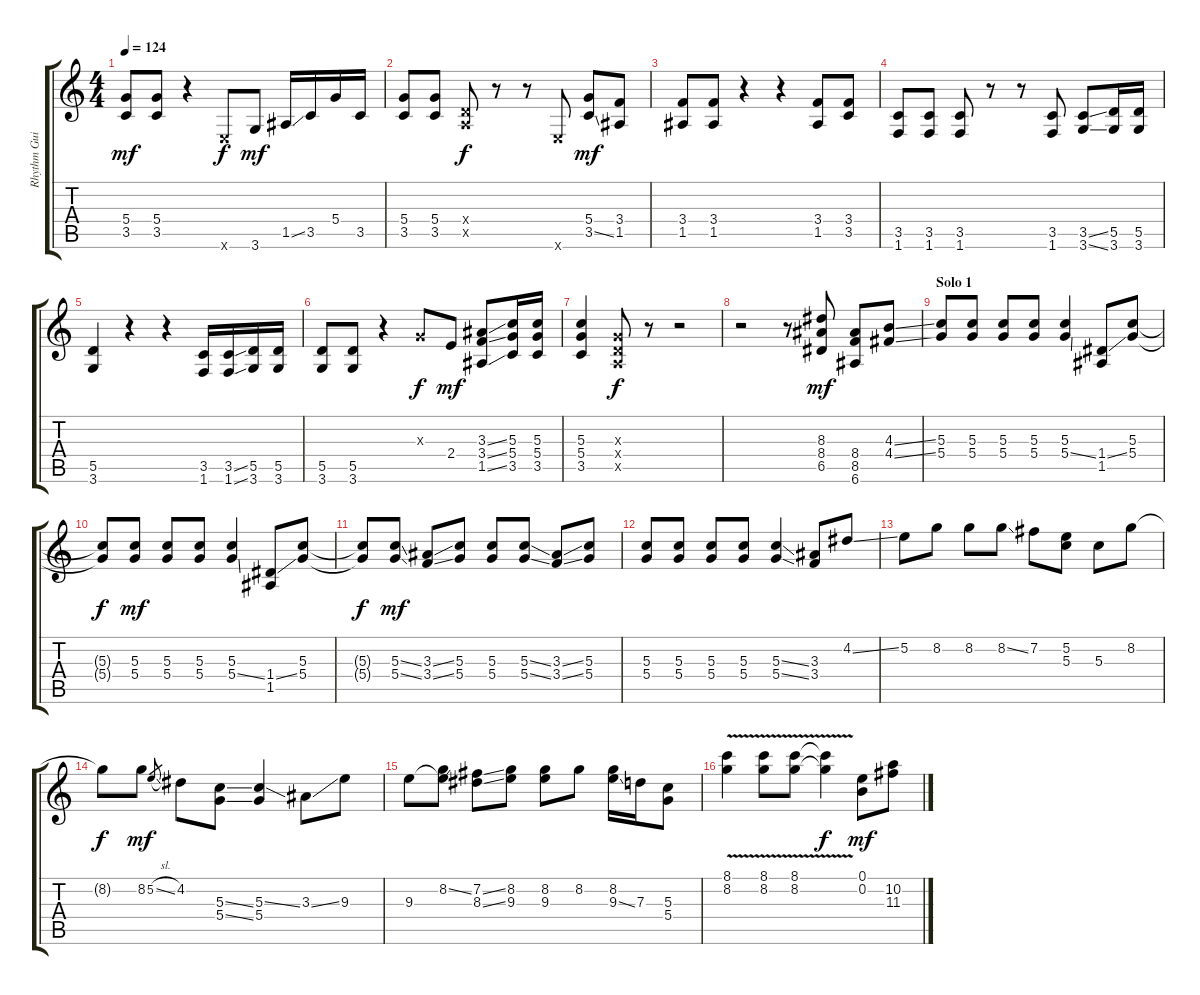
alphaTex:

\track ("Rhythm Guitar" "Rhythm Gui") {instrument distortionguitar}
\staff {score tabs}
\tuning (E4 B3 G3 D3 A2 E2) {hide}
\ts (4 4)
\tempo 124
\clef g2
\ks c
(5.4 3.5).8{dy mf} (5.4 3.5).8 r.4 0.6{x}.8{dy f} 3.6.8{dy mf} 1.5{ss}.16 3.5.16 5.4.16 3.5.16 |
(5.4 3.5).8 (5.4 3.5).8 (0.4{x} 0.5{x}).8{dy f} r.8 r.8 0.6{x}.8 (5.4 3.5{ss}).8{dy mf} (3.4 1.5).8 |
(3.4 1.5).8 (3.4 1.5).8 r.4 r.4 (3.4 1.5).8 (3.4 3.5).8 |
(3.5 1.6).8 (3.5 1.6).8 (3.5 1.6).8 r.8 r.8 (3.5 1.6).8 (3.5{ss} 3.6{ss}).8 (5.5 3.6).16 (5.5 3.6).16 |
(5.5 3.6).4 r.4 r.4 (3.5 1.6).16 (3.5{ss} 1.6{ss}).16 (5.5 3.6).16 (5.5 3.6).16 |
(5.5 3.6).8 (5.5 3.6).8 r.4 0.3{x}.8{dy f} 2.4.8{dy mf} (3.3{ss} 3.4{ss} 1.5{ss}).8 (5.3 5.4 3.5).16 (5.3 5.4 3.5).16 |
(5.3 5.4 3.5).4 (0.3{x} 0.4{x} 0.5{x}).8{dy f} r.8 r.2 |
r.2 r.8 (8.3 8.4 6.5).8{dy mf} (8.4 8.5 6.6).8 (4.3{ss} 4.4{ss}).8 |
\section ("" "Solo 1")
(5.3 5.4).8 (5.3 5.4).8 (5.3 5.4).8 (5.3 5.4).8 (5.3 5.4{ss}).4 (1.4{ss} 1.5).8 (5.3 5.4).8 |
(5.3{t} 5.4{t}).8{dy f} (5.3 5.4).8{dy mf} (5.3 5.4).8 (5.3 5.4).8 (5.3 5.4{ss}).4 (1.4{ss} 1.5).8 (5.3 5.4).8 |
(5.3{t} 5.4{t}).8{dy f} (5.3{ss} 5.4{ss}).8{dy mf} (3.3{ss} 3.4{ss}).8 (5.3 5.4).8 (5.3 5.4).8 (5.3{ss} 5.4{ss}).8 (3.3{ss} 3.4{ss}).8 (5.3 5.4).8 |
(5.3 5.4).8 (5.3 5.4).8 (5.3 5.4).8 (5.3 5.4).8 (5.3{ss} 5.4{ss}).4 (3.3 3.4).8 4.2{ss}.8 |
5.2.8 8.2.8 8.2.8 8.2{ss}.8 7.2.8 (5.2 5.3).8 5.3.8 8.2.8 |
8.2{t}.8{dy f} 8.2.8{dy mf} 5.2{sl}.8{gr} 4.2.8 (5.3{ss} 5.4{ss}).8 (5.3{ss} 5.4).4 3.3{ss}.8 9.3.8 |
9.3.8 (8.2{ss} 9.3{t}).8 (7.2{ss} 8.3{ss}).8 (8.2 9.3).8 (8.2 9.3).8 8.2.8 (8.2 9.3{ss}).16 7.3.16 (5.3 5.4).8 |
(8.1{v} 8.2{v}).4 (8.1{v} 8.2{v}).8 (8.1{v} 8.2{v}).8 (8.1{v t} 8.2{v t}).4{dy f} (0.1 0.2).8{dy mf} (10.2{ss} 11.3{ss}).8
